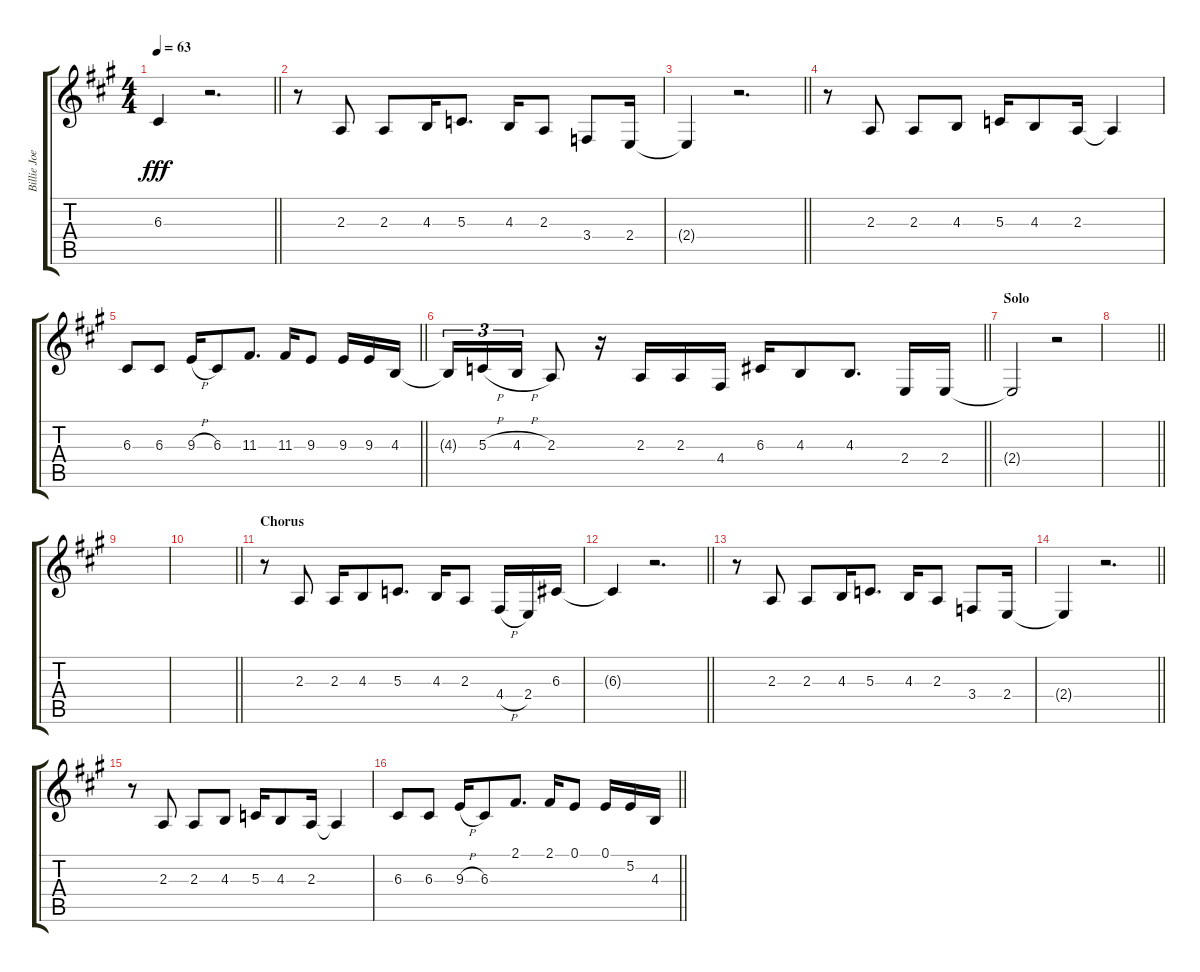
\track ("Billie Joe Vocals" "Billie Joe") {instrument lead2sawtooth}
\staff {score tabs}
\tuning (E4 B3 G3 D3 A2 E2) {hide}
\ts (4 4)
\tempo 63
\clef g2
\barLineRight lightlight
\ks a
6.3{t}.4{dy fff} r.2{d} |
\section ("" "")
r.8 2.3.8 2.3.8 4.3.16 5.3.8{d} 4.3.16 2.3.8 3.4.8 2.4.16 |
\barLineRight lightlight
2.4{t}.4 r.2{d} |
r.8 2.3.8 2.3.8 4.3.8 5.3.16 4.3.8 2.3.16 2.3{t}.4 |
\barLineRight lightlight
6.3.8 6.3.8 9.3{h}.16 6.3.8 11.3.8{d} 11.3.16 9.3.8 9.3.16 9.3.16 4.3.16 |
\barLineRight lightlight
4.3{t}.16{tu (3 2)} 5.3{h}.16{tu (3 2)} 4.3{h}.16{tu (3 2)} 2.3.8 r.16 2.3.16 2.3.16 4.4.16 6.3.16 4.3.8 4.3.8{d} 2.4.16 2.4.16 |
\section ("" "Solo")
2.4{t}.2 r.2 |
\barLineRight lightlight
|
|
\barLineRight lightlight
|
\section ("" "Chorus")
r.8 2.3.8 2.3.16 4.3.8 5.3.8{d} 4.3.16 2.3.8 4.4{h}.16 2.4.16 6.3.16 |
\barLineRight lightlight
6.3{t}.4 r.2{d} |
r.8 2.3.8 2.3.8 4.3.16 5.3.8{d} 4.3.16 2.3.8 3.4.8 2.4.16 |
\barLineRight lightlight
2.4{t}.4 r.2{d} |
r.8 2.3.8 2.3.8 4.3.8 5.3.16 4.3.8 2.3.16 2.3{t}.4 |
\barLineRight lightlight
6.3.8 6.3.8 9.3{h}.16 6.3.8 2.1.8{d} 2.1.16 0.1.8 0.1.16 5.2.16 4.3.16
